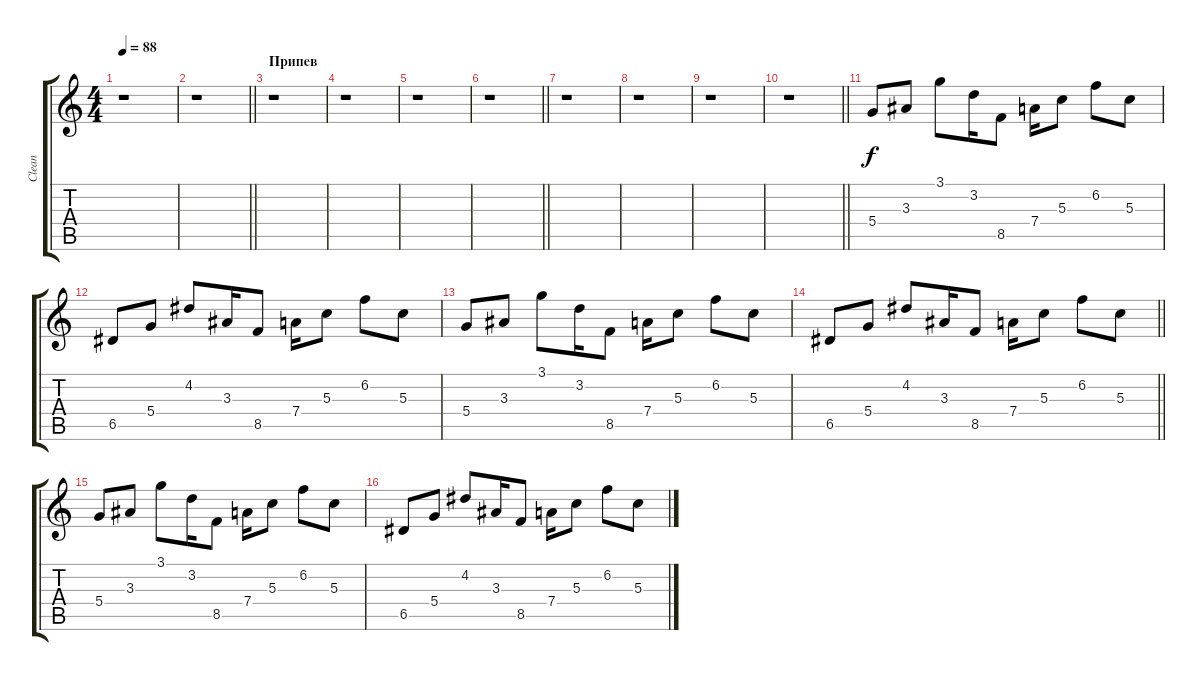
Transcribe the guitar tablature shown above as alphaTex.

\track ("Clean" "Clean") {instrument electricguitarclean}
\staff {score tabs}
\tuning (E4 B3 G3 D3 A2 E2) {hide}
\ts (4 4)
\tempo 88
\clef g2
\ks c
r.1{dy f} |
\barLineRight lightlight
r.1 |
\section ("" "Припев")
r.1 |
r.1 |
r.1 |
\barLineRight lightlight
r.1 |
r.1 |
r.1 |
r.1 |
\barLineRight lightlight
r.1 |
5.4.8{instrument electricguitarclean} 3.3.8 3.1.8 3.2.16 8.5.8 7.4.16 5.3.8 6.2.8 5.3.8 |
6.5.8 5.4.8 4.2.8 3.3.16 8.5.8 7.4.16 5.3.8 6.2.8 5.3.8 |
5.4.8 3.3.8 3.1.8 3.2.16 8.5.8 7.4.16 5.3.8 6.2.8 5.3.8 |
\barLineRight lightlight
6.5.8 5.4.8 4.2.8 3.3.16 8.5.8 7.4.16 5.3.8 6.2.8 5.3.8 |
5.4.8 3.3.8 3.1.8 3.2.16 8.5.8 7.4.16 5.3.8 6.2.8 5.3.8 |
6.5.8 5.4.8 4.2.8 3.3.16 8.5.8 7.4.16 5.3.8 6.2.8 5.3.8
